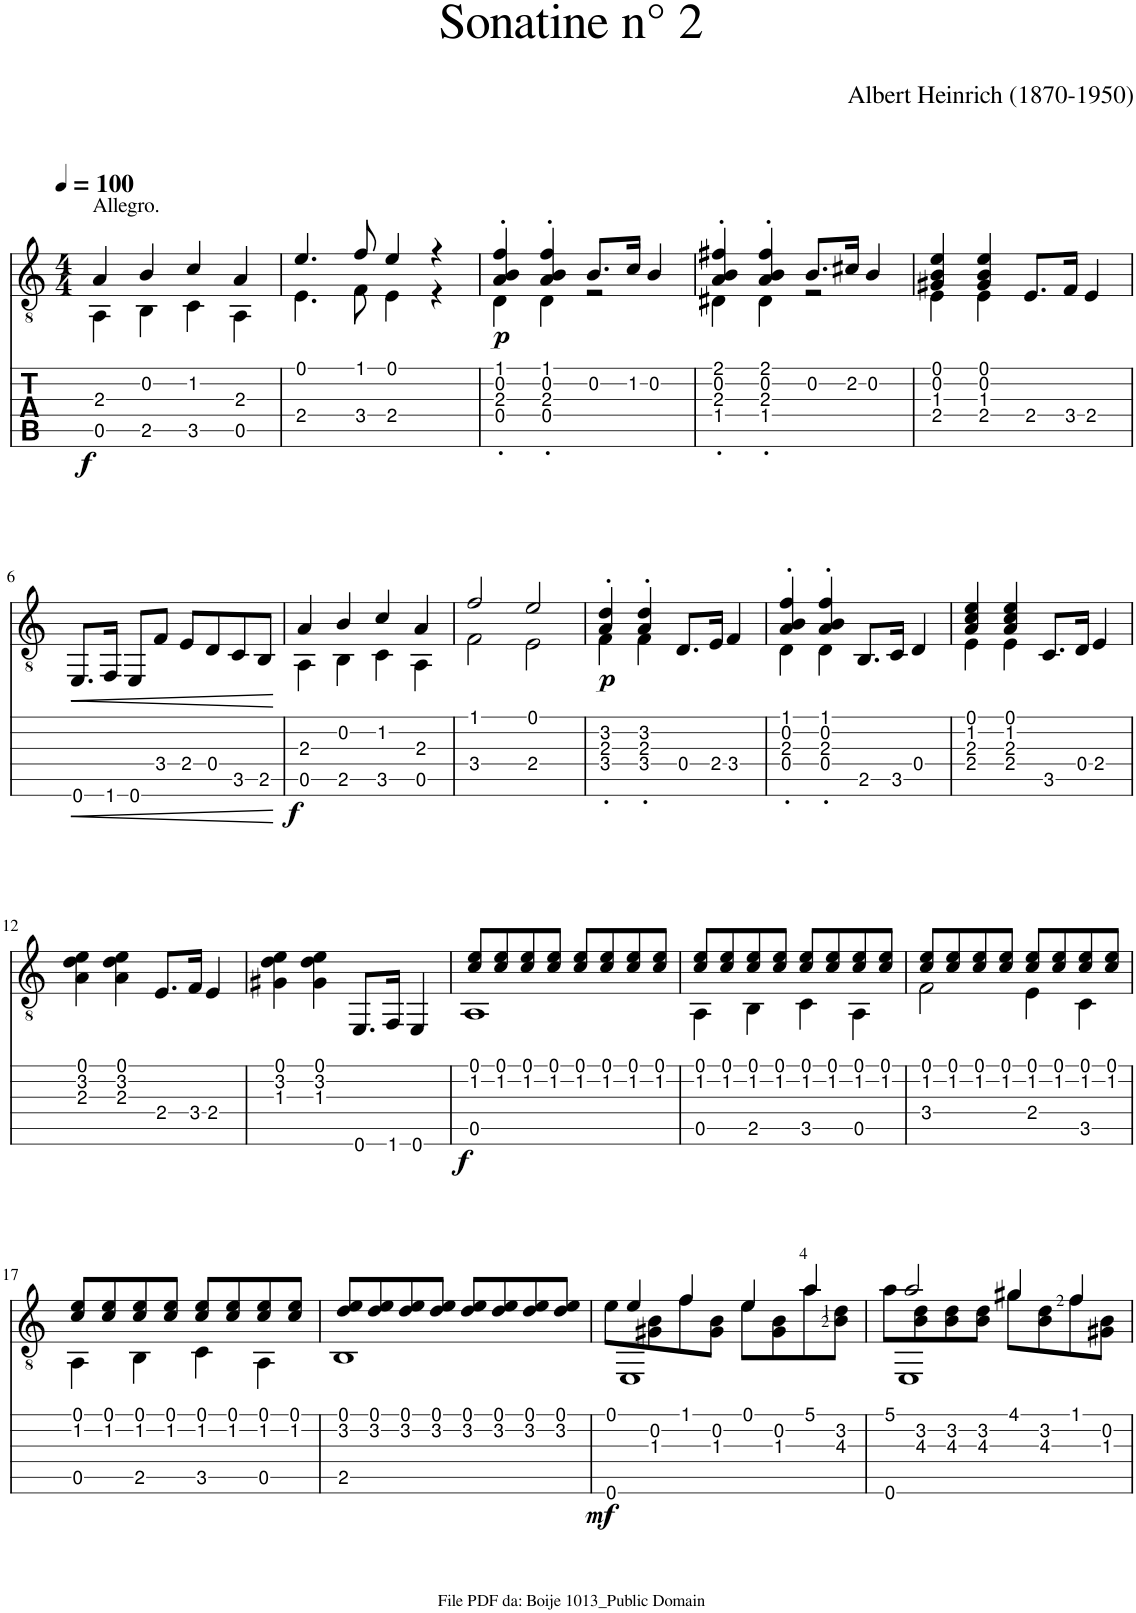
**kern	**kern	**dynam
*part1	*part1	*part1
*staff2	*staff1	*staff1/2
*I"Guitar	*	*
*I'Guit.	*	*
*stria6	*	*
*	*clefGv2	*
*k[]	*k[]	*
*M4/4	*M4/4	*
*MM100	*MM100	*
=1	=1	=1
*^	*^	*
!	!	!LO:TX:a:t=Allegro.	!	!
!	!	!	!	!LO:DY:b=2
4A	4AA	4A/	4AA\	f
4B	4BB	4B/	4BB\	.
4c	4C	4c/	4C\	.
4A	4AA	4A/	4AA\	.
=2	=2	=2	=2	=2
4.e	4.E	4.e/	4.E\	.
8f	8F	8f/	8F\	.
4e	4E	4e/	4E\	.
4r	4r	4r	4r	.
=3	=3	=3	=3	=3
!	!	!	!	!LO:DY:b
4A' 4B' 4f'	4D	4A/' 4B/' 4f/'	4D\	p
4A' 4B' 4f'	4D	4A/' 4B/' 4f/'	4D\	.
8.BL	2r	8.B/L	2r	.
16cJk	.	16c/Jk	.	.
4B	.	4B/	.	.
=4	=4	=4	=4	=4
4A' 4B' 4f#'	4D#	4A/' 4B/' 4f#X/'	4D#X\	.
4A' 4B' 4f#'	4D#	4A/' 4B/' 4f#/'	4D#\	.
8.BL	2r	8.B/L	2r	.
16c#Jk	.	16c#X/Jk	.	.
4B	.	4B/	.	.
=5	=5	=5	=5	=5
4G# 4B 4e	4E	4G#X/ 4B/ 4e/	4E\	.
4G# 4B 4e	4E	4G#/ 4B/ 4e/	4E\	.
8.EL	2ryy	8.E/L	2ryy	.
16FJk	.	16F/Jk	.	.
4E	.	4E/	.	.
*v	*v	*	*	*
*	*v	*v	*
!!LO:LB:g=z
=6	=6	=6
!	!	!LO:HP:b
8.EEL	8.EE/L	<
16FFJk	16FF/Jk	.
8EEL	8EE/L	.
8FJ	8F/J	.
8EL	8E/L	.
8DJ	8D/	.
8CL	8C/	.
8BBJ	8BB/J	.
.	.	[
=7	=7	=7
*^	*^	*
!	!	!	!	!LO:DY:b=2
4A	4AA	4A/	4AA\	f
4B	4BB	4B/	4BB\	.
4c	4C	4c/	4C\	.
4A	4AA	4A/	4AA\	.
=8	=8	=8	=8	=8
2f	2F	2f/	2F\	.
2e	2E	2e/	2E\	.
=9	=9	=9	=9	=9
!	!	!	!	!LO:DY:b
4A' 4d'	4F	4A/' 4d/'	4F\	p
4A' 4d'	4F	4A/' 4d/'	4F\	.
8.DL	2ryy	8.D/L	2ryy	.
16EJk	.	16E/Jk	.	.
4F	.	4F/	.	.
=10	=10	=10	=10	=10
4A' 4B' 4f'	4D	4A/' 4B/' 4f/'	4D\	.
4A' 4B' 4f'	4D	4A/' 4B/' 4f/'	4D\	.
8.BBL	2ryy	8.BB/L	2ryy	.
16CJk	.	16C/Jk	.	.
4D	.	4D/	.	.
=11	=11	=11	=11	=11
4A 4c 4e	4E	4A/ 4c/ 4e/	4E\	.
4A 4c 4e	4E	4A/ 4c/ 4e/	4E\	.
8.CL	2ryy	8.C/L	2ryy	.
16DJk	.	16D/Jk	.	.
4E	.	4E/	.	.
*v	*v	*	*	*
*	*v	*v	*
!!LO:LB:g=z
=12	=12	=12
4A 4d 4e	4A\ 4d\ 4e\	.
4A 4d 4e	4A\ 4d\ 4e\	.
8.EL	8.E/L	.
16FJk	16F/Jk	.
4E	4E/	.
=13	=13	=13
4G# 4d 4e	4G#X\ 4d\ 4e\	.
4G# 4d 4e	4G#\ 4d\ 4e\	.
8.EEL	8.EE/L	.
16FFJk	16FF/Jk	.
4EE	4EE/	.
=14	=14	=14
*^	*^	*
!	!	!	!	!LO:DY:b=2
8c\ 8e\L	1AA	8c/ 8e/L	1AA	f
8c\ 8e\J	.	8c/ 8e/	.	.
8c\ 8e\L	.	8c/ 8e/	.	.
8c\ 8e\J	.	8c/ 8e/J	.	.
8c\ 8e\L	.	8c/ 8e/L	.	.
8c\ 8e\J	.	8c/ 8e/	.	.
8c\ 8e\L	.	8c/ 8e/	.	.
8c\ 8e\J	.	8c/ 8e/J	.	.
=15	=15	=15	=15	=15
8c\ 8e\L	4AA	8c/ 8e/L	4AA\	.
8c\ 8e\J	.	8c/ 8e/	.	.
8c\ 8e\L	4BB	8c/ 8e/	4BB\	.
8c\ 8e\J	.	8c/ 8e/J	.	.
8c\ 8e\L	4C	8c/ 8e/L	4C\	.
8c\ 8e\J	.	8c/ 8e/	.	.
8c\ 8e\L	4AA	8c/ 8e/	4AA\	.
8c\ 8e\J	.	8c/ 8e/J	.	.
=16	=16	=16	=16	=16
8c\ 8e\L	2F	8c/ 8e/L	2F\	.
8c\ 8e\J	.	8c/ 8e/	.	.
8c\ 8e\L	.	8c/ 8e/	.	.
8c\ 8e\J	.	8c/ 8e/J	.	.
8c\ 8e\L	4E	8c/ 8e/L	4E\	.
8c\ 8e\J	.	8c/ 8e/	.	.
8c\ 8e\L	4C	8c/ 8e/	4C\	.
8c\ 8e\J	.	8c/ 8e/J	.	.
!!LO:LB:g=z	!!
=17	=17	=17	=17	=17
8c\ 8e\L	4AA	8c/ 8e/L	4AA\	.
8c\ 8e\J	.	8c/ 8e/	.	.
8c\ 8e\L	4BB	8c/ 8e/	4BB\	.
8c\ 8e\J	.	8c/ 8e/J	.	.
8c\ 8e\L	4C	8c/ 8e/L	4C\	.
8c\ 8e\J	.	8c/ 8e/	.	.
8c\ 8e\L	4AA	8c/ 8e/	4AA\	.
8c\ 8e\J	.	8c/ 8e/J	.	.
=18	=18	=18	=18	=18
8d\ 8e\L	1BB	8d/ 8e/L	1BB	.
8d\ 8e\J	.	8d/ 8e/	.	.
8d\ 8e\L	.	8d/ 8e/	.	.
8d\ 8e\J	.	8d/ 8e/J	.	.
8d\ 8e\L	.	8d/ 8e/L	.	.
8d\ 8e\J	.	8d/ 8e/	.	.
8d\ 8e\L	.	8d/ 8e/	.	.
8d\ 8e\J	.	8d/ 8e/J	.	.
=19	=19	=19	=19	=19
*	*^	*	*^	*
!	!	!	!	!	!	!LO:DY:b=2
4e	8eL	1EE	4e/	8e\L	1EE	mf
.	8G#\ 8B\J	.	.	8G#X\ 8B\	.	.
4f	8fL	.	4f/	8f\	.	.
.	8G#\ 8B\J	.	.	8G#\ 8B\J	.	.
4e	8eL	.	4e/	8e\L	.	.
.	8G#\ 8B\J	.	.	8G#\ 8B\	.	.
4a	8aL	.	4a/	8a\	.	.
.	8B\ 8d\J	.	.	8B\ 8d\J	.	.
=20	=20	=20	=20	=20	=20	=20
2a	8aL	1EE	2a/	8a\L	1EE	.
.	8B\ 8d\J	.	.	8B\ 8d\	.	.
.	8B\ 8d\L	.	.	8B\ 8d\	.	.
.	8B\ 8d\J	.	.	8B\ 8d\J	.	.
4g#	8g#L	.	4g#X/	8g#\L	.	.
.	8B\ 8d\J	.	.	8B\ 8d\	.	.
4f	8fL	.	4f/	8f\	.	.
.	8G#\ 8B\J	.	.	8G#X\ 8B\J	.	.
*v	*v	*v	*	*	*	*
*	*v	*v	*v	*
=	=	=
*-	*-	*-
